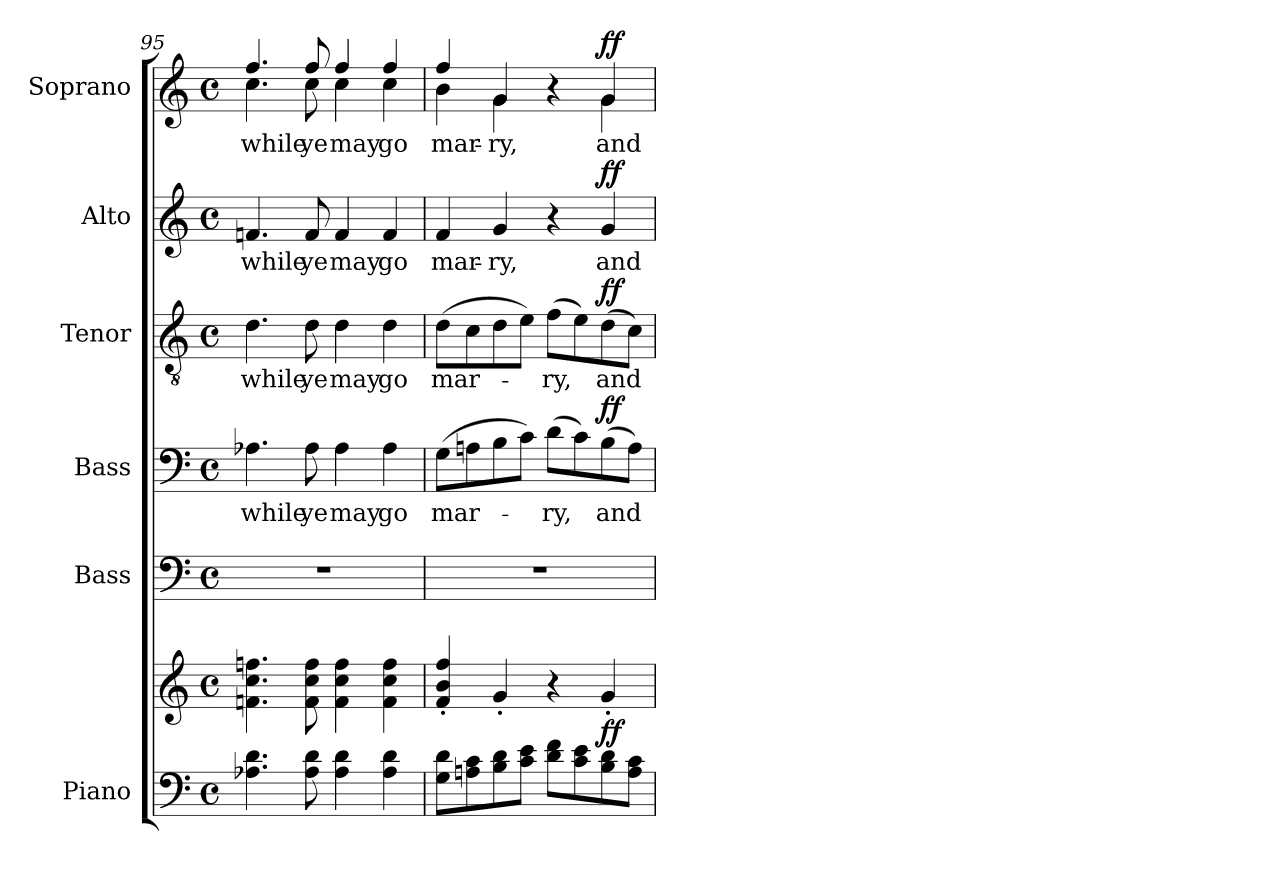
**kern	**kern	**dynam	**kern	**kern	**text	**dynam	**kern	**text	**dynam	**kern	**text	**dynam	**kern	**text	**dynam
*part6	*part6	*part6	*part5	*part4	*part4	*part4	*part3	*part3	*part3	*part2	*part2	*part2	*part1	*part1	*part1
*staff7	*staff6	*staff6/7	*staff5	*staff4	*staff4	*staff4	*staff3	*staff3	*staff3	*staff2	*staff2	*staff2	*staff1	*staff1	*staff1
*I"Piano	*	*	*I"Bass	*I"Bass	*	*	*I"Tenor	*	*	*I"Alto	*	*	*I"Soprano	*	*
*I'Pno.	*	*	*I'B.	*I'B.	*	*	*I'T.	*	*	*I'A.	*	*	*I'S.	*	*
!!LO:LB:g=z
*clefF4	*clefG2	*	*clefF4	*clefF4	*	*	*clefGv2	*	*	*clefG2	*	*	*clefG2	*	*
*	*	*	*	*	*	*	*ITrd7c12	*	*	*	*	*	*	*	*
*k[]	*k[]	*	*k[]	*k[]	*	*	*k[]	*	*	*k[]	*	*	*k[]	*	*
*C:	*C:	*	*C:	*C:	*	*	*C:	*	*	*C:	*	*	*C:	*	*
*M4/4	*M4/4	*	*M4/4	*M4/4	*	*	*M4/4	*	*	*M4/4	*	*	*M4/4	*	*
*met(c)	*met(c)	*	*met(c)	*met(c)	*	*	*met(c)	*	*	*met(c)	*	*	*met(c)	*	*
=95	=95	=95	=95	=95	=95	=95	=95	=95	=95	=95	=95	=95	=95	=95	=95
!	!	!	!	!	!LO:LY:b:color=#000000	!	!	!	!	!	!	!	!	!	!
!	!	!	!	!	!	!	!	!LO:LY:b:color=#000000	!	!	!	!	!	!	!
!	!	!	!	!	!	!	!	!	!	!	!LO:LY:b:color=#000000	!	!	!	!
*	*	*	*	*	*	*	*	*	*	*	*	*	*^	*	*
!	!	!	!	!	!	!	!	!	!	!	!	!	!	!	!LO:LY:b:color=#000000	!
4.A-Xi\ 4.di	4.fni\ 4.cci 4.ffni	.	1r	4.A-Xi\	while	.	4.Di\	while	.	4.fni/	while	.	4.ffi/	4.cci\	while	.
!	!	!	!	!	!LO:LY:b:color=#000000	!	!	!	!	!	!	!	!	!	!	!
!	!	!	!	!	!	!	!	!LO:LY:b:color=#000000	!	!	!	!	!	!	!	!
!	!	!	!	!	!	!	!	!	!	!	!LO:LY:b:color=#000000	!	!	!	!	!
!	!	!	!	!	!	!	!	!	!	!	!	!	!	!	!LO:LY:b:color=#000000	!
8A-i\ 8di	8fi\ 8cci 8ffi	.	.	8A-i\	ye	.	8Di\	ye	.	8fi/	ye	.	8ffi/	8cci\	ye	.
!	!	!	!	!	!LO:LY:b:color=#000000	!	!	!	!	!	!	!	!	!	!	!
!	!	!	!	!	!	!	!	!LO:LY:b:color=#000000	!	!	!	!	!	!	!	!
!	!	!	!	!	!	!	!	!	!	!	!LO:LY:b:color=#000000	!	!	!	!	!
!	!	!	!	!	!	!	!	!	!	!	!	!	!	!	!LO:LY:b:color=#000000	!
4A-i\ 4di	4fi\ 4cci 4ffi	.	.	4A-i\	may	.	4Di\	may	.	4fi/	may	.	4ffi/	4cci\	may	.
!	!	!	!	!	!LO:LY:b:color=#000000	!	!	!	!	!	!	!	!	!	!	!
!	!	!	!	!	!	!	!	!LO:LY:b:color=#000000	!	!	!	!	!	!	!	!
!	!	!	!	!	!	!	!	!	!	!	!LO:LY:b:color=#000000	!	!	!	!	!
!	!	!	!	!	!	!	!	!	!	!	!	!	!	!	!LO:LY:b:color=#000000	!
4A-i\ 4di	4fi\ 4cci 4ffi	.	.	4A-i\	go	.	4Di\	go	.	4fi/	go	.	4ffi/	4cci\	go	.
=96	=96	=96	=96	=96	=96	=96	=96	=96	=96	=96	=96	=96	=96	=96	=96	=96
!	!	!	!	!	!LO:LY:b:color=#000000	!	!	!	!	!	!	!	!	!	!	!
!	!	!	!	!	!	!	!	!LO:LY:b:color=#000000	!	!	!	!	!	!	!	!
!	!	!	!	!	!	!	!	!	!	!	!LO:LY:b:color=#000000	!	!	!	!	!
!	!	!	!	!	!	!	!	!	!	!	!	!	!	!	!LO:LY:b:color=#000000	!
8Gi\ 8diL	4fi/' 4bi' 4ffi'	.	1r	(8Gi\L	mar-	.	(8Di\L	mar-	.	4fi/	mar-	.	4ffi/	4bi\	mar-	.
8Ani\ 8ci	.	.	.	8Ani\	.	.	8Ci\	.	.	.	.	.	.	.	.	.
!	!	!	!	!	!	!	!	!	!	!	!LO:LY:b:color=#000000	!	!	!	!	!
!	!	!	!	!	!	!	!	!	!	!	!	!	!	!	!LO:LY:b:color=#000000	!
8Bi\ 8di	4g'i/	.	.	8Bi\	.	.	8Di\	.	.	4gi/	-ry,	.	4gi/	4gi\	-ry,	.
8ci\ 8eiJ	.	.	.	8ci\J)	.	.	8Ei\J)	.	.	.	.	.	.	.	.	.
!	!	!	!	!	!LO:LY:b:color=#000000	!	!	!	!	!	!	!	!	!	!	!
!	!	!	!	!	!	!	!	!LO:LY:b:color=#000000	!	!	!	!	!	!	!	!
8di\ 8fiL	4r	.	.	(8di\L	-ry,	.	(8Fi\L	-ry,	.	4r	.	.	4r	4ryy	.	.
8ci\ 8ei	.	.	.	8ci\)	.	.	8Ei\)	.	.	.	.	.	.	.	.	.
!	!	!	!	!	!LO:LY:b:color=#000000	!	!	!	!	!	!	!	!	!	!	!
!	!	!	!	!	!	!	!	!LO:LY:b:color=#000000	!	!	!	!	!	!	!	!
!	!	!	!	!	!	!	!	!	!	!	!LO:LY:b:color=#000000	!	!	!	!	!
!	!	!	!	!	!	!	!	!	!	!	!	!	!	!	!LO:LY:b:color=#000000	!
8Bi\ 8di	4g'i/	ff	.	(8Bi\	and	ff	(8Di\	and	ff	4gi/	and	ff	4gi/	4gi\	and	ff
8Ai\ 8ciJ	.	.	.	8Ai\J)	.	.	8Ci\J)	.	.	.	.	.	.	.	.	.
*	*	*	*	*	*	*	*	*	*	*	*	*	*v	*v	*	*
=	=	=	=	=	=	=	=	=	=	=	=	=	=	=	=
*-	*-	*-	*-	*-	*-	*-	*-	*-	*-	*-	*-	*-	*-	*-	*-
